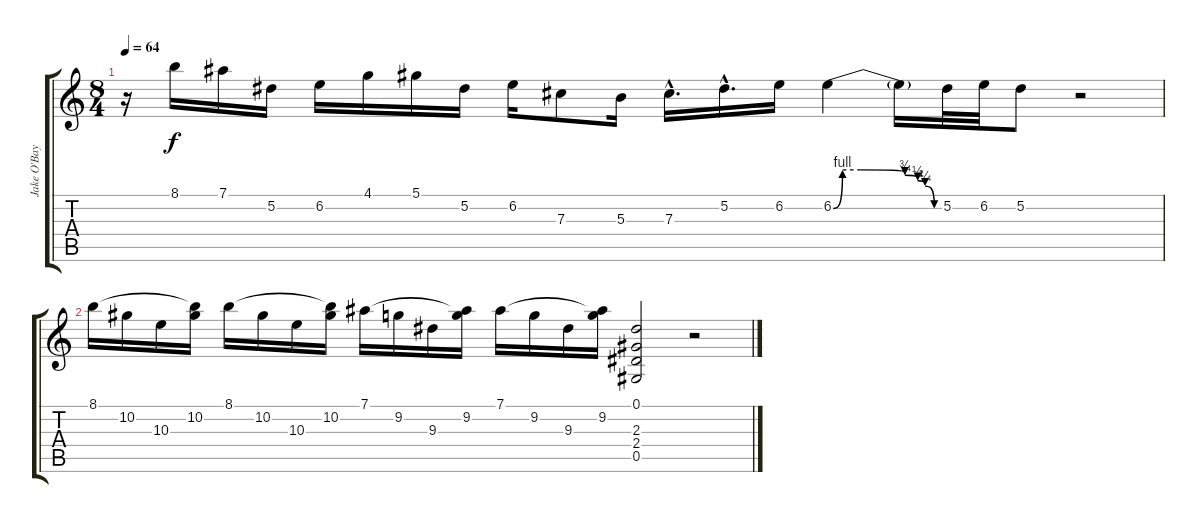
\track ("Jake O'Bayne - Clean" "Jake O'Bay") {instrument acousticguitarnylon}
\staff {score tabs}
\tuning (Eb4 Bb3 Gb3 Db3 Ab2 Eb2) {hide}
\ts (8 4)
\tempo 64
\clef g2
\ks c
r.16{dy f} 8.1.16 7.1.16 5.2.16 6.2.16 4.1.16 5.1.16 5.2.16 6.2.16 7.3.8 5.3.16 7.3{hac}.16{d} 5.2{hac}.16{d} 6.2.16 6.2{be (custom 0 0 5 4 15 4 39 3 46 2 50 1 55 0 60 0)}.4 6.2{t}.16 5.2.32 6.2.32 5.2.8 r.2 |
8.1.16 10.2.16 10.3.16 (8.1{t} 10.2).16 8.1.16 10.2.16 10.3.16 (8.1{t} 10.2).16 7.1.16 9.2.16 9.3.16 (7.1{t} 9.2).16 7.1.16 9.2.16 9.3.16 (7.1{t} 9.2).16 (0.1 2.3 2.4 0.5).2 r.2
